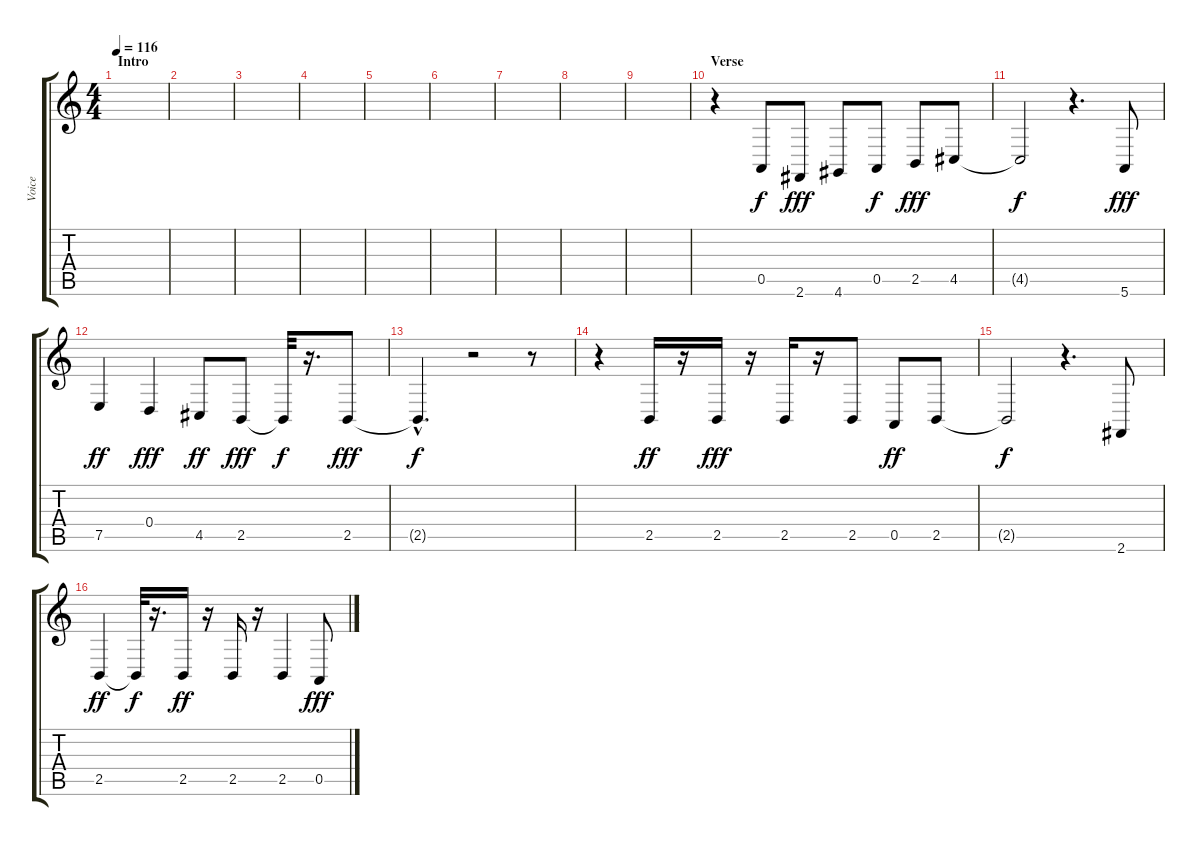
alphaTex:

\track ("Voice" "Voice") {instrument flute}
\staff {score tabs}
\tuning (E4 B3 G3 D3 A2 E2) {hide}
\ts (4 4)
\section ("" "Intro")
\tempo 116
\clef g2
\ks c
|
|
|
|
|
|
|
|
|
\section ("" "Verse")
r.4 0.5.8 2.6.8{dy fff} 4.6.8 0.5.8{dy f} 2.5.8{dy fff} 4.5.8 |
4.5{t}.2{dy f} r.4{d} 5.6.8{dy fff} |
7.5.4{dy ff} 0.4.4{dy fff} 4.5.8{dy ff} 2.5.8{dy fff} 2.5{t}.32{dy f} r.16{d} 2.5.8{dy fff} |
2.5{hac t}.4{d dy f} r.2 r.8 |
r.4 2.5.16{dy ff} r.16 2.5.16{dy fff} r.16 2.5.16 r.16 2.5.8 0.5.8{dy ff} 2.5.8 |
2.5{t}.2{dy f} r.4{d} 2.6.8 |
2.5.4{dy ff} 2.5{t}.32{dy f} r.16{d} 2.5.16{dy ff} r.16 2.5.16 r.16 2.5.4 0.5.8{dy fff}
